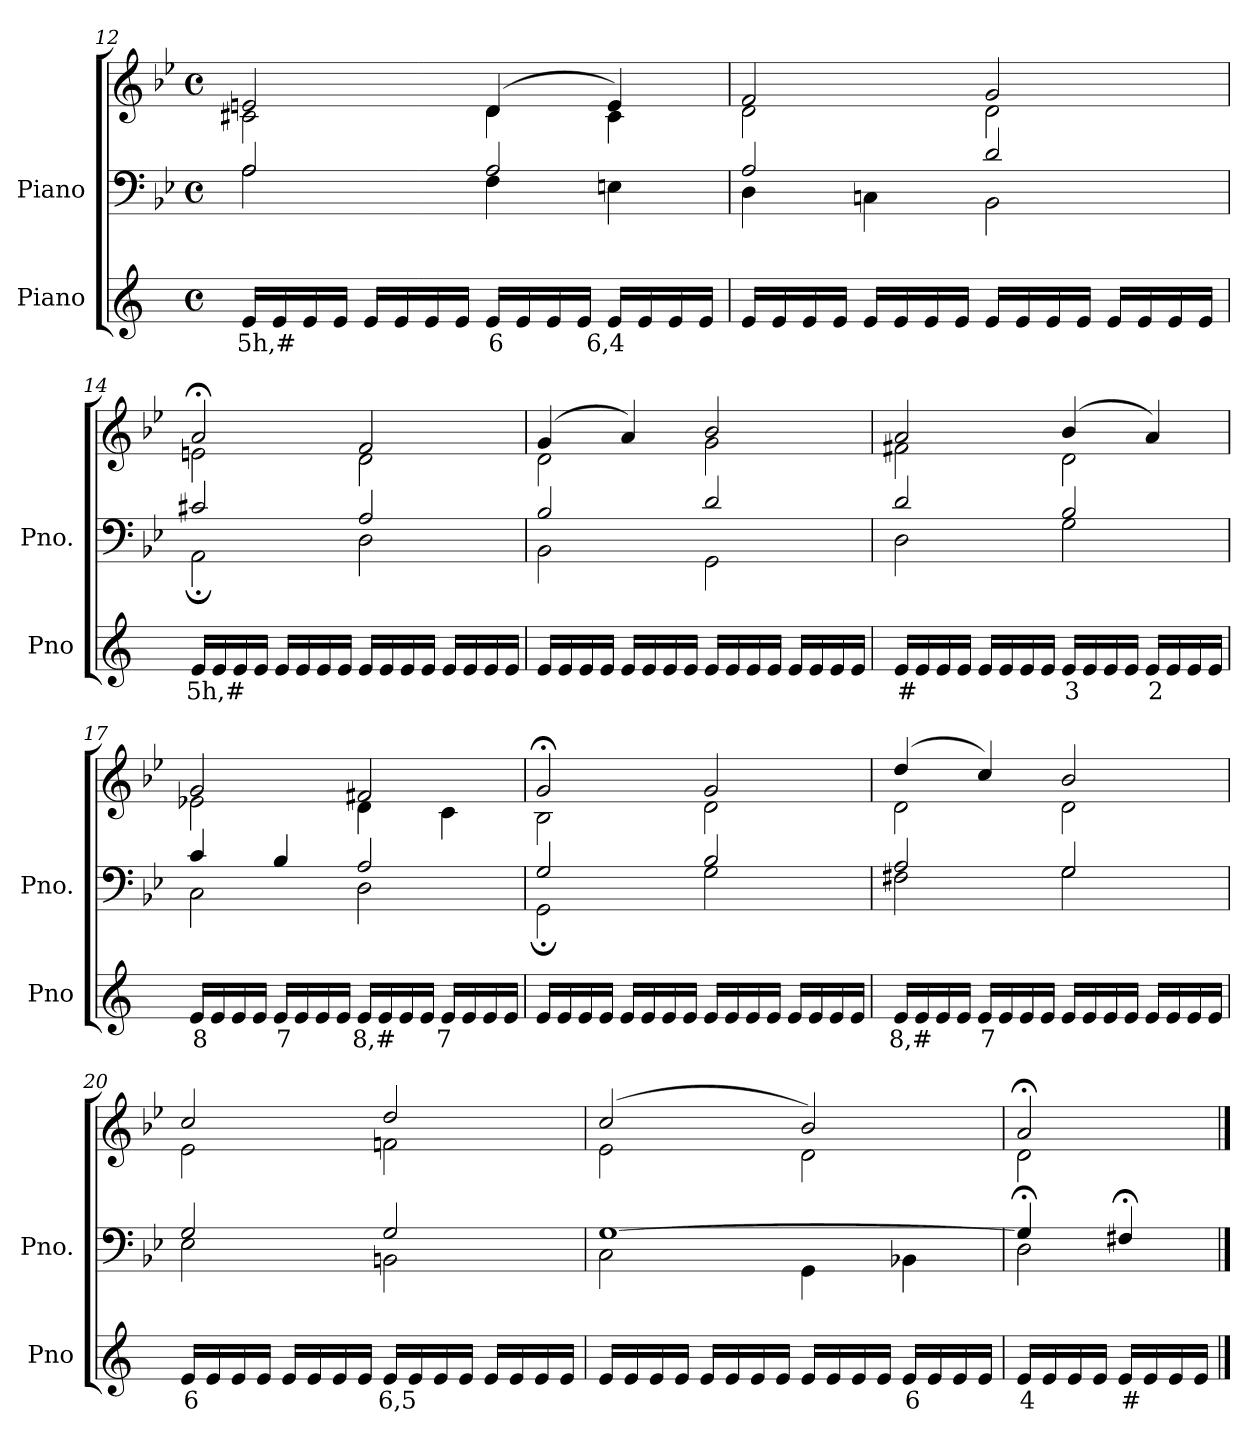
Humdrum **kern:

**kern	**text	**kern	**kern
*part2	*part2	*part1	*part1
*staff3	*staff3	*staff2	*staff1
*I"Piano	*	*I"Piano	*
*I'Pno	*	*I'Pno.	*
*clefG2	*	*clefF4	*clefG2
*k[]	*	*k[b-e-]	*k[b-e-]
*M4/4	*	*M4/4	*M4/4
*met(c)	*	*met(c)	*met(c)
=12	=12	=12	=12
!	!LO:LY:b	!	!
*	*	*^	*^
16e/LL	5h,#	2A/	2A\	2en/	2c#X\
16e/	.	.	.	.	.
16e/	.	.	.	.	.
16e/JJ	.	.	.	.	.
16e/LL	.	.	.	.	.
16e/	.	.	.	.	.
16e/	.	.	.	.	.
16e/JJ	.	.	.	.	.
!	!LO:LY:b	!	!	!	!
16e/LL	6	2A/	4F\	(>4d/	4d\
16e/	.	.	.	.	.
16e/	.	.	.	.	.
16e/JJ	.	.	.	.	.
!	!LO:LY:b	!	!	!	!
16e/LL	6,4	.	4En\	4e/)	4c#\
16e/	.	.	.	.	.
16e/	.	.	.	.	.
16e/JJ	.	.	.	.	.
=13	=13	=13	=13	=13	=13
16e/LL	.	2A/	4D\	2f/	2d\
16e/	.	.	.	.	.
16e/	.	.	.	.	.
16e/JJ	.	.	.	.	.
!	!LO:LY:b	!	!	!	!
16e/LL	_	.	4Cn\	.	.
16e/	.	.	.	.	.
16e/	.	.	.	.	.
16e/JJ	.	.	.	.	.
16e/LL	.	2d/	2BB-\	2g/	2d\
16e/	.	.	.	.	.
16e/	.	.	.	.	.
16e/JJ	.	.	.	.	.
16e/LL	.	.	.	.	.
16e/	.	.	.	.	.
16e/	.	.	.	.	.
16e/JJ	.	.	.	.	.
=14	=14	=14	=14	=14	=14
!	!LO:LY:b	!	!	!	!
16e/LL	5h,#	2c#X/	2AA;\	2a;</	2en\
16e/	.	.	.	.	.
16e/	.	.	.	.	.
16e/JJ	.	.	.	.	.
16e/LL	.	.	.	.	.
16e/	.	.	.	.	.
16e/	.	.	.	.	.
16e/JJ	.	.	.	.	.
16e/LL	.	2A/	2D\	2f/	2d\
16e/	.	.	.	.	.
16e/	.	.	.	.	.
16e/JJ	.	.	.	.	.
16e/LL	.	.	.	.	.
16e/	.	.	.	.	.
16e/	.	.	.	.	.
16e/JJ	.	.	.	.	.
=15	=15	=15	=15	=15	=15
16e/LL	.	2B-/	2BB-\	(>4g/	2d\
16e/	.	.	.	.	.
16e/	.	.	.	.	.
16e/JJ	.	.	.	.	.
16e/LL	.	.	.	4a/)	.
16e/	.	.	.	.	.
16e/	.	.	.	.	.
16e/JJ	.	.	.	.	.
16e/LL	.	2d/	2GG\	2b-/	2g\
16e/	.	.	.	.	.
16e/	.	.	.	.	.
16e/JJ	.	.	.	.	.
16e/LL	.	.	.	.	.
16e/	.	.	.	.	.
16e/	.	.	.	.	.
16e/JJ	.	.	.	.	.
=16	=16	=16	=16	=16	=16
!	!LO:LY:b	!	!	!	!
16e/LL	#	2d/	2D\	2a/	2f#X\
16e/	.	.	.	.	.
16e/	.	.	.	.	.
16e/JJ	.	.	.	.	.
16e/LL	.	.	.	.	.
16e/	.	.	.	.	.
16e/	.	.	.	.	.
16e/JJ	.	.	.	.	.
!	!LO:LY:b	!	!	!	!
16e/LL	3	2B-/	2G\	(>4b-/	2d\
16e/	.	.	.	.	.
16e/	.	.	.	.	.
16e/JJ	.	.	.	.	.
!	!LO:LY:b	!	!	!	!
16e/LL	2	.	.	4a/)	.
16e/	.	.	.	.	.
16e/	.	.	.	.	.
16e/JJ	.	.	.	.	.
=17	=17	=17	=17	=17	=17
!	!LO:LY:b	!	!	!	!
16e/LL	8	4c/	2C\	2g/	2e-X\
16e/	.	.	.	.	.
16e/	.	.	.	.	.
16e/JJ	.	.	.	.	.
!	!LO:LY:b	!	!	!	!
16e/LL	7	4B-/	.	.	.
16e/	.	.	.	.	.
16e/	.	.	.	.	.
16e/JJ	.	.	.	.	.
!	!LO:LY:b	!	!	!	!
16e/LL	8,#	2A/	2D\	2f#X/	4d\
16e/	.	.	.	.	.
16e/	.	.	.	.	.
16e/JJ	.	.	.	.	.
!	!LO:LY:b	!	!	!	!
16e/LL	7	.	.	.	4c\
16e/	.	.	.	.	.
16e/	.	.	.	.	.
16e/JJ	.	.	.	.	.
=18	=18	=18	=18	=18	=18
16e/LL	.	2G/	2GG;\	2g;</	2B-\
16e/	.	.	.	.	.
16e/	.	.	.	.	.
16e/JJ	.	.	.	.	.
16e/LL	.	.	.	.	.
16e/	.	.	.	.	.
16e/	.	.	.	.	.
16e/JJ	.	.	.	.	.
16e/LL	.	2B-/	2G\	2g/	2d\
16e/	.	.	.	.	.
16e/	.	.	.	.	.
16e/JJ	.	.	.	.	.
16e/LL	.	.	.	.	.
16e/	.	.	.	.	.
16e/	.	.	.	.	.
16e/JJ	.	.	.	.	.
=19	=19	=19	=19	=19	=19
!	!LO:LY:b	!	!	!	!
16e/LL	8,#	2A/	2F#X\	(>4dd/	2d\
16e/	.	.	.	.	.
16e/	.	.	.	.	.
16e/JJ	.	.	.	.	.
!	!LO:LY:b	!	!	!	!
16e/LL	7	.	.	4cc/)	.
16e/	.	.	.	.	.
16e/	.	.	.	.	.
16e/JJ	.	.	.	.	.
16e/LL	.	2G/	2G\	2b-/	2d\
16e/	.	.	.	.	.
16e/	.	.	.	.	.
16e/JJ	.	.	.	.	.
16e/LL	.	.	.	.	.
16e/	.	.	.	.	.
16e/	.	.	.	.	.
16e/JJ	.	.	.	.	.
=20	=20	=20	=20	=20	=20
!	!LO:LY:b	!	!	!	!
16e/LL	6	2G/	2E-\	2cc/	2e-\
16e/	.	.	.	.	.
16e/	.	.	.	.	.
16e/JJ	.	.	.	.	.
16e/LL	.	.	.	.	.
16e/	.	.	.	.	.
16e/	.	.	.	.	.
16e/JJ	.	.	.	.	.
!	!LO:LY:b	!	!	!	!
16e/LL	6,5	2G/	2BBn\	2dd/	2fn\
16e/	.	.	.	.	.
16e/	.	.	.	.	.
16e/JJ	.	.	.	.	.
16e/LL	.	.	.	.	.
16e/	.	.	.	.	.
16e/	.	.	.	.	.
16e/JJ	.	.	.	.	.
=21	=21	=21	=21	=21	=21
16e/LL	.	[1G	2C\	(>2cc/	2e-\
16e/	.	.	.	.	.
16e/	.	.	.	.	.
16e/JJ	.	.	.	.	.
16e/LL	.	.	.	.	.
16e/	.	.	.	.	.
16e/	.	.	.	.	.
16e/JJ	.	.	.	.	.
16e/LL	.	.	4GG\	2b-/)	2d\
16e/	.	.	.	.	.
16e/	.	.	.	.	.
16e/JJ	.	.	.	.	.
!	!LO:LY:b	!	!	!	!
16e/LL	6	.	4BB-X\	.	.
16e/	.	.	.	.	.
16e/	.	.	.	.	.
16e/JJ	.	.	.	.	.
=22	=22	=22	=22	=22	=22
!	!LO:LY:b	!	!	!	!
16e/LL	4	4G;</]	2D\	2a;</	2d\
16e/	.	.	.	.	.
16e/	.	.	.	.	.
16e/JJ	.	.	.	.	.
!	!LO:LY:b	!	!	!	!
16e/LL	#	4F#X;</	.	.	.
16e/	.	.	.	.	.
16e/	.	.	.	.	.
16e/JJ	.	.	.	.	.
*	*	*v	*v	*	*
*	*	*	*v	*v
==	==	==	==
*-	*-	*-	*-
